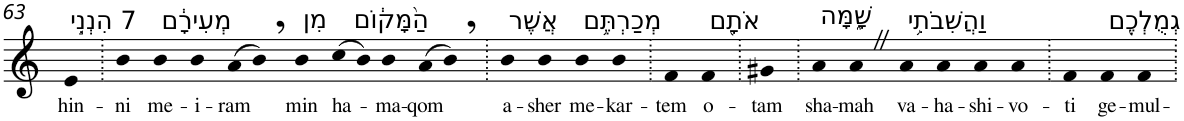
**kern	**text
*part1	*part1
*staff1	*staff1
*I"Piano	*
*I'Pno	*
!!LO:PB:g=z
*clefG2	*
*k[]	*
=63	=63
!LO:TX:a:t=7 הִנְנִ֣י	!
!	!LO:LY:b
4e	hin-
=64.	=64.
!	!LO:LY:b
4b	-ni
!LO:TX:a:t=מְעִירָ֔ם	!
!	!LO:LY:b
4b	me-
!	!LO:LY:b
4b	-i-
!	!LO:LY:b
(>8a	-ram
8b,)	.
!LO:TX:a:t=מִן	!
!	!LO:LY:b
4b	min
!LO:TX:a:t=הַ֨מָּק֔וֹם	!
!	!LO:LY:b
(>8cc	ha-
8b)	.
!	!LO:LY:b
4b	-ma-
!	!LO:LY:b
(>8a	-qom
8b,)	.
=65.	=65.
!LO:TX:a:t=אֲשֶׁר	!
!	!LO:LY:b
4b	a-
!	!LO:LY:b
4b	-sher
!LO:TX:a:t=מְכַרְתֶּ֥ם	!
!	!LO:LY:b
4b	me-
!	!LO:LY:b
4b	-kar-
=66.	=66.
!	!LO:LY:b
4f	-tem
!LO:TX:a:t=אֹתָ֖ם	!
!	!LO:LY:b
4f	o-
=67.	=67.
!	!LO:LY:b
4g#X	-tam
=68.	=68.
!LO:TX:a:t=שָׁ֑מָּה	!
!	!LO:LY:b
4a	sha-
!	!LO:LY:b
4aZ	-mah
!LO:TX:a:t=וַהֲשִׁבֹתִ֥י	!
!	!LO:LY:b
4a	va-
!	!LO:LY:b
4a	-ha-
!	!LO:LY:b
4a	-shi-
!	!LO:LY:b
4a	-vo-
=69.	=69.
!	!LO:LY:b
4f	-ti
!LO:TX:a:t=גְמֻלְכֶ֖ם	!
!	!LO:LY:b
4f	ge-
!	!LO:LY:b
4f	-mul-
=.	=.
*-	*-
